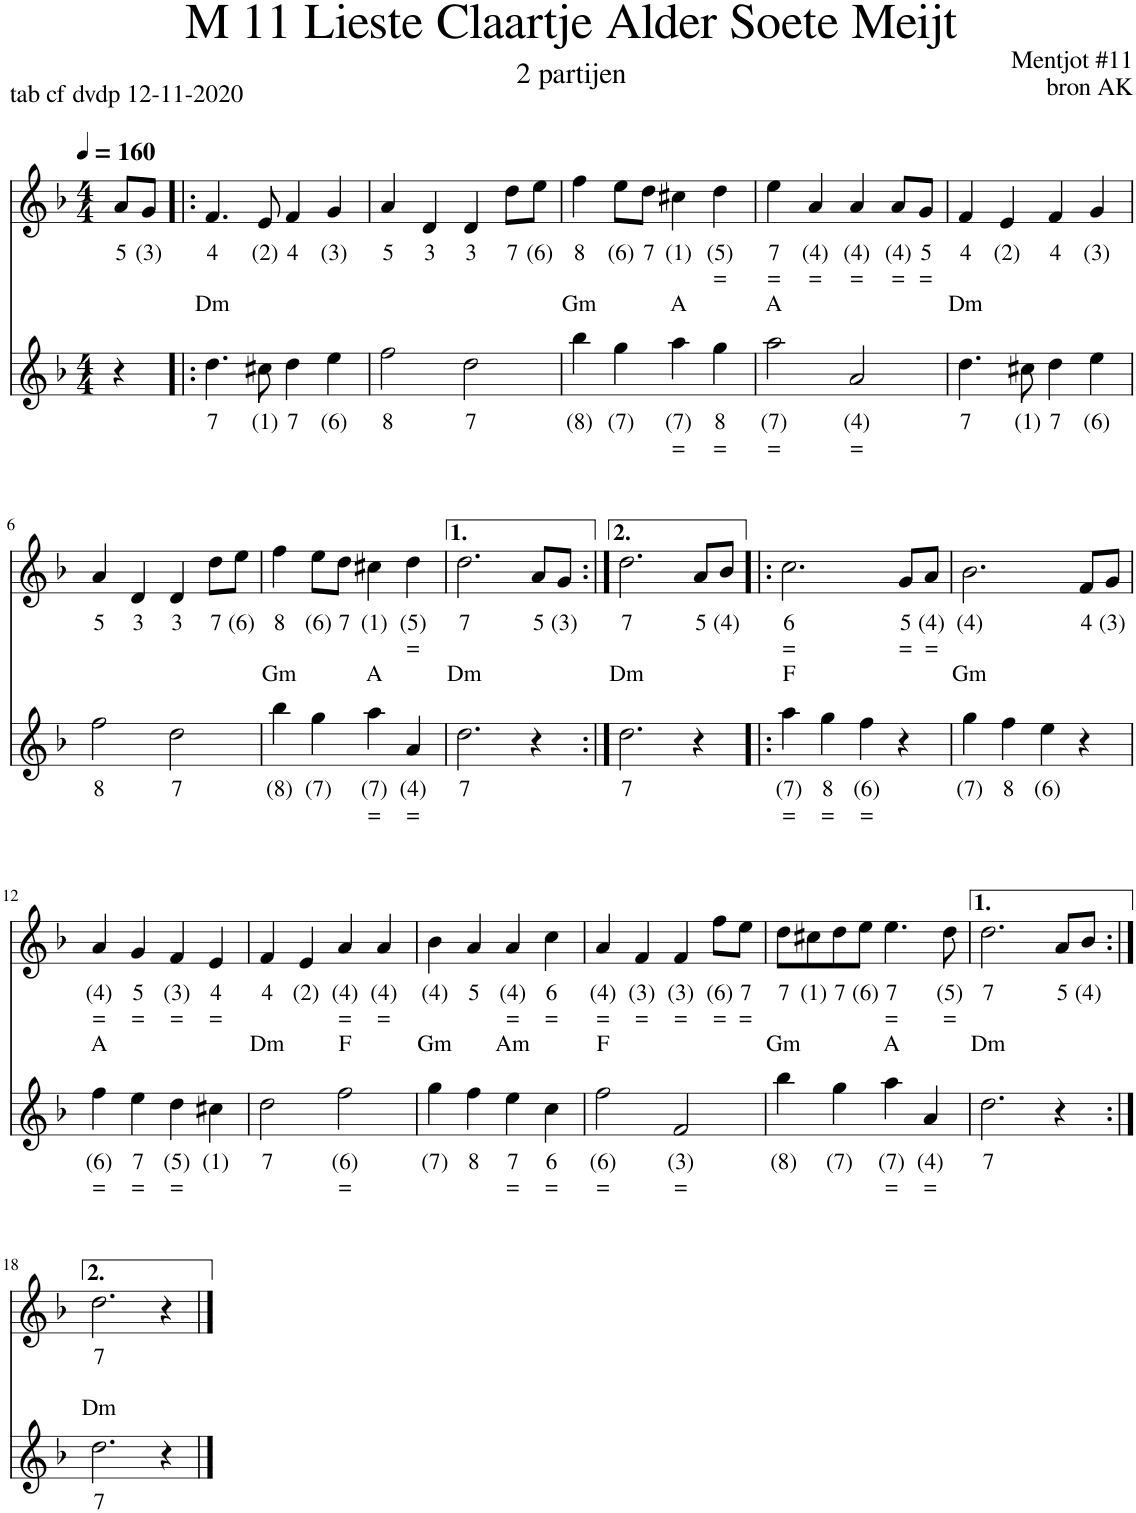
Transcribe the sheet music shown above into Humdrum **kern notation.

**kern	**text	**text	**kern	**text	**text	**text
*part2	*part2	*part2	*part1	*part1	*part1	*part1
*staff2	*staff2	*staff2	*staff1	*staff1	*staff1	*staff1
*I"Stem	*	*	*I"Piano	*	*	*
*clefG2	*	*	*clefG2	*	*	*
*k[b-]	*	*	*k[b-]	*	*	*
*M4/4	*	*	*M4/4	*	*	*
*MM160	*	*	*MM160	*	*	*
=	=	=	=	=	=	=
!	!	!	!	!LO:LY:b	!	!
4r	.	.	8a/L	5	.	.
!	!	!	!	!LO:LY:b	!	!
.	.	.	8g/J	(3)	.	.
=1!|:	=1!|:	=1!|:	=1!|:	=1!|:	=1!|:	=1!|:
!	!LO:LY:b	!	!	!LO:LY:b	!	!LO:LY:b
4.dd\	7	.	4.f/	4	.	Dm
!	!LO:LY:b	!	!	!LO:LY:b	!	!
8cc#X\	(1)	.	8e/	(2)	.	.
!	!LO:LY:b	!	!	!LO:LY:b	!	!
4dd\	7	.	4f/	4	.	.
!	!LO:LY:b	!	!	!LO:LY:b	!	!
4ee\	(6)	.	4g/	(3)	.	.
=2	=2	=2	=2	=2	=2	=2
!	!LO:LY:b	!	!	!LO:LY:b	!	!
2ff\	8	.	4a/	5	.	.
!	!	!	!	!LO:LY:b	!	!
.	.	.	4d/	3	.	.
!	!LO:LY:b	!	!	!LO:LY:b	!	!
2dd\	7	.	4d/	3	.	.
!	!	!	!	!LO:LY:b	!	!
.	.	.	8dd\L	7	.	.
!	!	!	!	!LO:LY:b	!	!
.	.	.	8ee\J	(6)	.	.
=3	=3	=3	=3	=3	=3	=3
!	!LO:LY:b	!	!	!LO:LY:b	!	!LO:LY:b
4bb-\	(8)	.	4ff\	8	.	Gm
!	!LO:LY:b	!	!	!LO:LY:b	!	!
4gg\	(7)	.	8ee\L	(6)	.	.
!	!	!	!	!LO:LY:b	!	!
.	.	.	8dd\J	7	.	.
!	!LO:LY:b	!LO:LY:b	!	!LO:LY:b	!	!LO:LY:b
4aa\	(7)	=	4cc#X\	(1)	.	A
!	!LO:LY:b	!LO:LY:b	!	!LO:LY:b	!LO:LY:b	!
4gg\	8	=	4dd\	(5)	=	.
=4	=4	=4	=4	=4	=4	=4
!	!LO:LY:b	!LO:LY:b	!	!LO:LY:b	!LO:LY:b	!LO:LY:b
2aa\	(7)	=	4ee\	7	=	A
!	!	!	!	!LO:LY:b	!LO:LY:b	!
.	.	.	4a/	(4)	=	.
!	!LO:LY:b	!LO:LY:b	!	!LO:LY:b	!LO:LY:b	!
2a/	(4)	=	4a/	(4)	=	.
!	!	!	!	!LO:LY:b	!LO:LY:b	!
.	.	.	8a/L	(4)	=	.
!	!	!	!	!LO:LY:b	!LO:LY:b	!
.	.	.	8g/J	5	=	.
=5	=5	=5	=5	=5	=5	=5
!	!LO:LY:b	!	!	!LO:LY:b	!	!LO:LY:b
4.dd\	7	.	4f/	4	.	Dm
!	!	!	!	!LO:LY:b	!	!
.	.	.	4e/	(2)	.	.
!	!LO:LY:b	!	!	!	!	!
8cc#X\	(1)	.	.	.	.	.
!	!LO:LY:b	!	!	!LO:LY:b	!	!
4dd\	7	.	4f/	4	.	.
!	!LO:LY:b	!	!	!LO:LY:b	!	!
4ee\	(6)	.	4g/	(3)	.	.
!!LO:LB:g=z
=6	=6	=6	=6	=6	=6	=6
!	!LO:LY:b	!	!	!LO:LY:b	!	!
2ff\	8	.	4a/	5	.	.
!	!	!	!	!LO:LY:b	!	!
.	.	.	4d/	3	.	.
!	!LO:LY:b	!	!	!LO:LY:b	!	!
2dd\	7	.	4d/	3	.	.
!	!	!	!	!LO:LY:b	!	!
.	.	.	8dd\L	7	.	.
!	!	!	!	!LO:LY:b	!	!
.	.	.	8ee\J	(6)	.	.
=7	=7	=7	=7	=7	=7	=7
!	!LO:LY:b	!	!	!LO:LY:b	!	!LO:LY:b
4bb-\	(8)	.	4ff\	8	.	Gm
!	!LO:LY:b	!	!	!LO:LY:b	!	!
4gg\	(7)	.	8ee\L	(6)	.	.
!	!	!	!	!LO:LY:b	!	!
.	.	.	8dd\J	7	.	.
!	!LO:LY:b	!LO:LY:b	!	!LO:LY:b	!	!LO:LY:b
4aa\	(7)	=	4cc#X\	(1)	.	A
!	!LO:LY:b	!LO:LY:b	!	!LO:LY:b	!LO:LY:b	!
4a/	(4)	=	4dd\	(5)	=	.
=8	=8	=8	=8	=8	=8	=8
!	!LO:LY:b	!	!	!LO:LY:b	!	!LO:LY:b
2.dd\	7	.	2.dd\	7	.	Dm
!	!	!	!	!LO:LY:b	!	!
4r	.	.	8a/L	5	.	.
!	!	!	!	!LO:LY:b	!	!
.	.	.	8g/J	(3)	.	.
=9:|!	=9:|!	=9:|!	=9:|!	=9:|!	=9:|!	=9:|!
!	!LO:LY:b	!	!	!LO:LY:b	!	!LO:LY:b
2.dd\	7	.	2.dd\	7	.	Dm
!	!	!	!	!LO:LY:b	!	!
4r	.	.	8a/L	5	.	.
!	!	!	!	!LO:LY:b	!	!
.	.	.	8b-/J	(4)	.	.
=10!|:	=10!|:	=10!|:	=10!|:	=10!|:	=10!|:	=10!|:
!	!LO:LY:b	!LO:LY:b	!	!LO:LY:b	!LO:LY:b	!LO:LY:b
4aa\	(7)	=	2.cc\	6	=	F
!	!LO:LY:b	!LO:LY:b	!	!	!	!
4gg\	8	=	.	.	.	.
!	!LO:LY:b	!LO:LY:b	!	!	!	!
4ff\	(6)	=	.	.	.	.
!	!	!	!	!LO:LY:b	!LO:LY:b	!
4r	.	.	8g/L	5	=	.
!	!	!	!	!LO:LY:b	!LO:LY:b	!
.	.	.	8a/J	(4)	=	.
=11	=11	=11	=11	=11	=11	=11
!	!LO:LY:b	!	!	!LO:LY:b	!	!LO:LY:b
4gg\	(7)	.	2.b-\	(4)	.	Gm
!	!LO:LY:b	!	!	!	!	!
4ff\	8	.	.	.	.	.
!	!LO:LY:b	!	!	!	!	!
4ee\	(6)	.	.	.	.	.
!	!	!	!	!LO:LY:b	!	!
4r	.	.	8f/L	4	.	.
!	!	!	!	!LO:LY:b	!	!
.	.	.	8g/J	(3)	.	.
!!LO:LB:g=z
=12	=12	=12	=12	=12	=12	=12
!	!LO:LY:b	!LO:LY:b	!	!LO:LY:b	!LO:LY:b	!LO:LY:b
4ff\	(6)	=	4a/	(4)	=	A
!	!LO:LY:b	!LO:LY:b	!	!LO:LY:b	!LO:LY:b	!
4ee\	7	=	4g/	5	=	.
!	!LO:LY:b	!LO:LY:b	!	!LO:LY:b	!LO:LY:b	!
4dd\	(5)	=	4f/	(3)	=	.
!	!LO:LY:b	!	!	!LO:LY:b	!LO:LY:b	!
4cc#X\	(1)	.	4e/	4	=	.
=13	=13	=13	=13	=13	=13	=13
!	!LO:LY:b	!	!	!LO:LY:b	!	!LO:LY:b
2dd\	7	.	4f/	4	.	Dm
!	!	!	!	!LO:LY:b	!	!
.	.	.	4e/	(2)	.	.
!	!LO:LY:b	!LO:LY:b	!	!LO:LY:b	!LO:LY:b	!LO:LY:b
2ff\	(6)	=	4a/	(4)	=	F
!	!	!	!	!LO:LY:b	!LO:LY:b	!
.	.	.	4a/	(4)	=	.
=14	=14	=14	=14	=14	=14	=14
!	!LO:LY:b	!	!	!LO:LY:b	!	!LO:LY:b
4gg\	(7)	.	4b-\	(4)	.	Gm
!	!LO:LY:b	!	!	!LO:LY:b	!	!
4ff\	8	.	4a/	5	.	.
!	!LO:LY:b	!LO:LY:b	!	!LO:LY:b	!LO:LY:b	!LO:LY:b
4ee\	7	=	4a/	(4)	=	Am
!	!LO:LY:b	!LO:LY:b	!	!LO:LY:b	!LO:LY:b	!
4cc\	6	=	4cc\	6	=	.
=15	=15	=15	=15	=15	=15	=15
!	!LO:LY:b	!LO:LY:b	!	!LO:LY:b	!LO:LY:b	!LO:LY:b
2ff\	(6)	=	4a/	(4)	=	F
!	!	!	!	!LO:LY:b	!LO:LY:b	!
.	.	.	4f/	(3)	=	.
!	!LO:LY:b	!LO:LY:b	!	!LO:LY:b	!LO:LY:b	!
2f/	(3)	=	4f/	(3)	=	.
!	!	!	!	!LO:LY:b	!LO:LY:b	!
.	.	.	8ff\L	(6)	=	.
!	!	!	!	!LO:LY:b	!LO:LY:b	!
.	.	.	8ee\J	7	=	.
=16	=16	=16	=16	=16	=16	=16
!	!LO:LY:b	!	!	!LO:LY:b	!	!LO:LY:b
4bb-\	(8)	.	8dd\L	7	.	Gm
!	!	!	!	!LO:LY:b	!	!
.	.	.	8cc#X\	(1)	.	.
!	!LO:LY:b	!	!	!LO:LY:b	!	!
4gg\	(7)	.	8dd\	7	.	.
!	!	!	!	!LO:LY:b	!	!
.	.	.	8ee\J	(6)	.	.
!	!LO:LY:b	!LO:LY:b	!	!LO:LY:b	!LO:LY:b	!LO:LY:b
4aa\	(7)	=	4.ee\	7	=	A
!	!LO:LY:b	!LO:LY:b	!	!	!	!
4a/	(4)	=	.	.	.	.
!	!	!	!	!LO:LY:b	!LO:LY:b	!
.	.	.	8dd\	(5)	=	.
=17	=17	=17	=17	=17	=17	=17
!	!LO:LY:b	!	!	!LO:LY:b	!	!LO:LY:b
2.dd\	7	.	2.dd\	7	.	Dm
!	!	!	!	!LO:LY:b	!	!
4r	.	.	8a/L	5	.	.
!	!	!	!	!LO:LY:b	!	!
.	.	.	8b-/J	(4)	.	.
!!LO:LB:g=z
=18:|!	=18:|!	=18:|!	=18:|!	=18:|!	=18:|!	=18:|!
!	!LO:LY:b	!	!	!LO:LY:b	!	!LO:LY:b
2.dd\	7	.	2.dd\	7	.	Dm
4r	.	.	4r	.	.	.
==	==	==	==	==	==	==
*-	*-	*-	*-	*-	*-	*-
